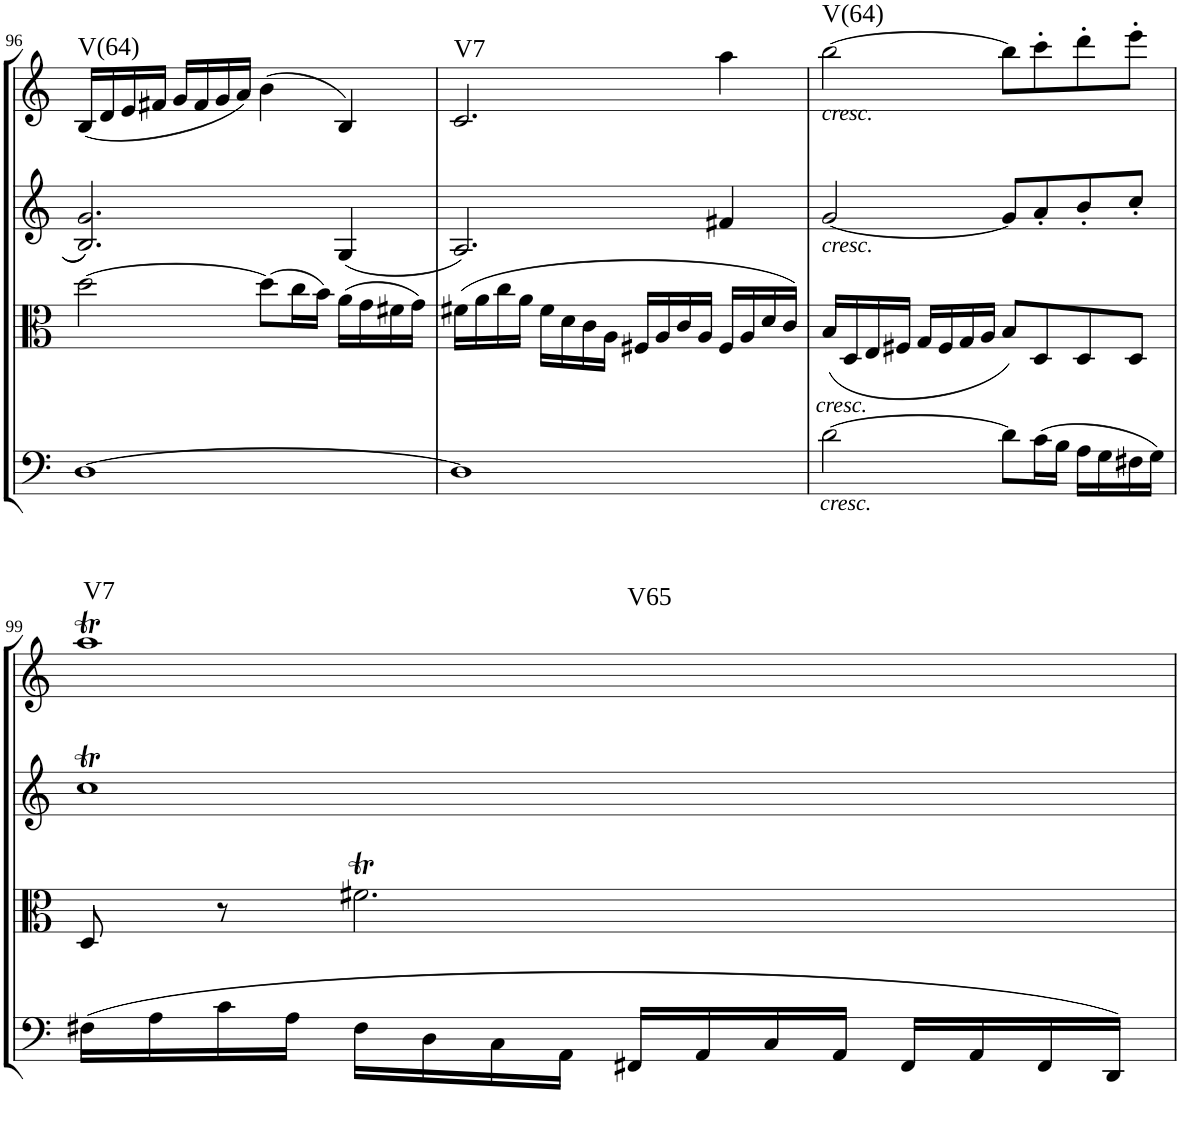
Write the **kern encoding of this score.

**kern	**kern	**kern	**kern	**harte
*part4	*part3	*part2	*part1	*part1
*staff4	*staff3	*staff2	*staff1	*
*I"Cello	*I"Viola	*I"2nd Violin	*I"1st Violin	*
*	*I'Vla	*I'Vln	*I'Vln	*
!!LO:PB:g=z
*clefF4	*clefC3	*clefG2	*clefG2	*
*k[]	*k[]	*k[]	*k[]	*
*M4/4	*M4/4	*M4/4	*M4/4	*
*met(c)	*met(c)	*met(c)	*met(c)	*
=96	=96	=96	=96	=96
!	!	!	!	!LO:H:kt=V(64)
[1D	[2dd\	2.B/ 2.g/	(16B/LL	N
.	.	.	16d/	.
.	.	.	16e/	.
.	.	.	16f#X/JJ	.
.	.	.	16g/LL	.
.	.	.	16f#/	.
.	.	.	16g/	.
.	.	.	16a/JJ)	.
.	(8dd\L]	.	(4b\	.
.	16cc\L	.	.	.
.	16b\JJ)	.	.	.
.	(16a\LL	(4G/	4B/)	.
.	16g\	.	.	.
.	16f#X\	.	.	.
.	16g\JJ)	.	.	.
=97	=97	=97	=97	=97
!	!	!	!	!LO:H:kt=V7
1D]	(16f#X\LL	2.A/)	2.c/	N
.	16a\	.	.	.
.	16cc\	.	.	.
.	16a\JJ	.	.	.
.	16f#\LL	.	.	.
.	16d\	.	.	.
.	16c\	.	.	.
.	16A\JJ	.	.	.
.	16F#X/LL	.	.	.
.	16A/	.	.	.
.	16c/	.	.	.
.	16A/JJ	.	.	.
.	16F#/LL	4f#X/	4aa\	.
.	16A/	.	.	.
.	16d/	.	.	.
.	16c/JJ)	.	.	.
=98	=98	=98	=98	=98
!	!	!	!LO:TX:a:i:t=cresc.	!
!	!	!LO:TX:b:i:t=cresc.	!	!
!	!LO:TX:b:i:t=cresc.	!	!	!
!LO:TX:b:i:t=cresc.	!	!	!	!LO:H:kt=V(64)
[2d\	(16B/LL	[2g/	[2bb\	N
.	16D/	.	.	.
.	16E/	.	.	.
.	16F#X/JJ	.	.	.
.	16G/LL	.	.	.
.	16F#/	.	.	.
.	16G/	.	.	.
.	16A/JJ	.	.	.
8d\L]	8B/L)	8g/L]	8bb\L]	.
(16c\L	8D/	8a'/	8ccc'\	.
16B\JJ	.	.	.	.
16A\LL	8D/	8b'/	8ddd'\	.
16G\	.	.	.	.
16F#X\	8D/J	8cc'/J	8eee'\J	.
16G\JJ)	.	.	.	.
!!LO:LB:g=z
=99	=99	=99	=99	=99
!	!	!	!	!LO:H:n=1:kt=V7
!	!	!	!	!LO:H:n=2:kt=V65
(16F#X\LL	8D/	1ccT	1aaT	N N
16A\	.	.	.	.
16c\	8r	.	.	.
16A\JJ	.	.	.	.
16F#\LL	2.f#Xt\	.	.	.
16D\	.	.	.	.
16C\	.	.	.	.
16AA\JJ	.	.	.	.
16FF#X/LL	.	.	.	.
16AA/	.	.	.	.
16C/	.	.	.	.
16AA/JJ	.	.	.	.
16FF#/LL	.	.	.	.
16AA/	.	.	.	.
16FF#/	.	.	.	.
16DD/JJ)	.	.	.	.
=	=	=	=	=
*-	*-	*-	*-	*-
